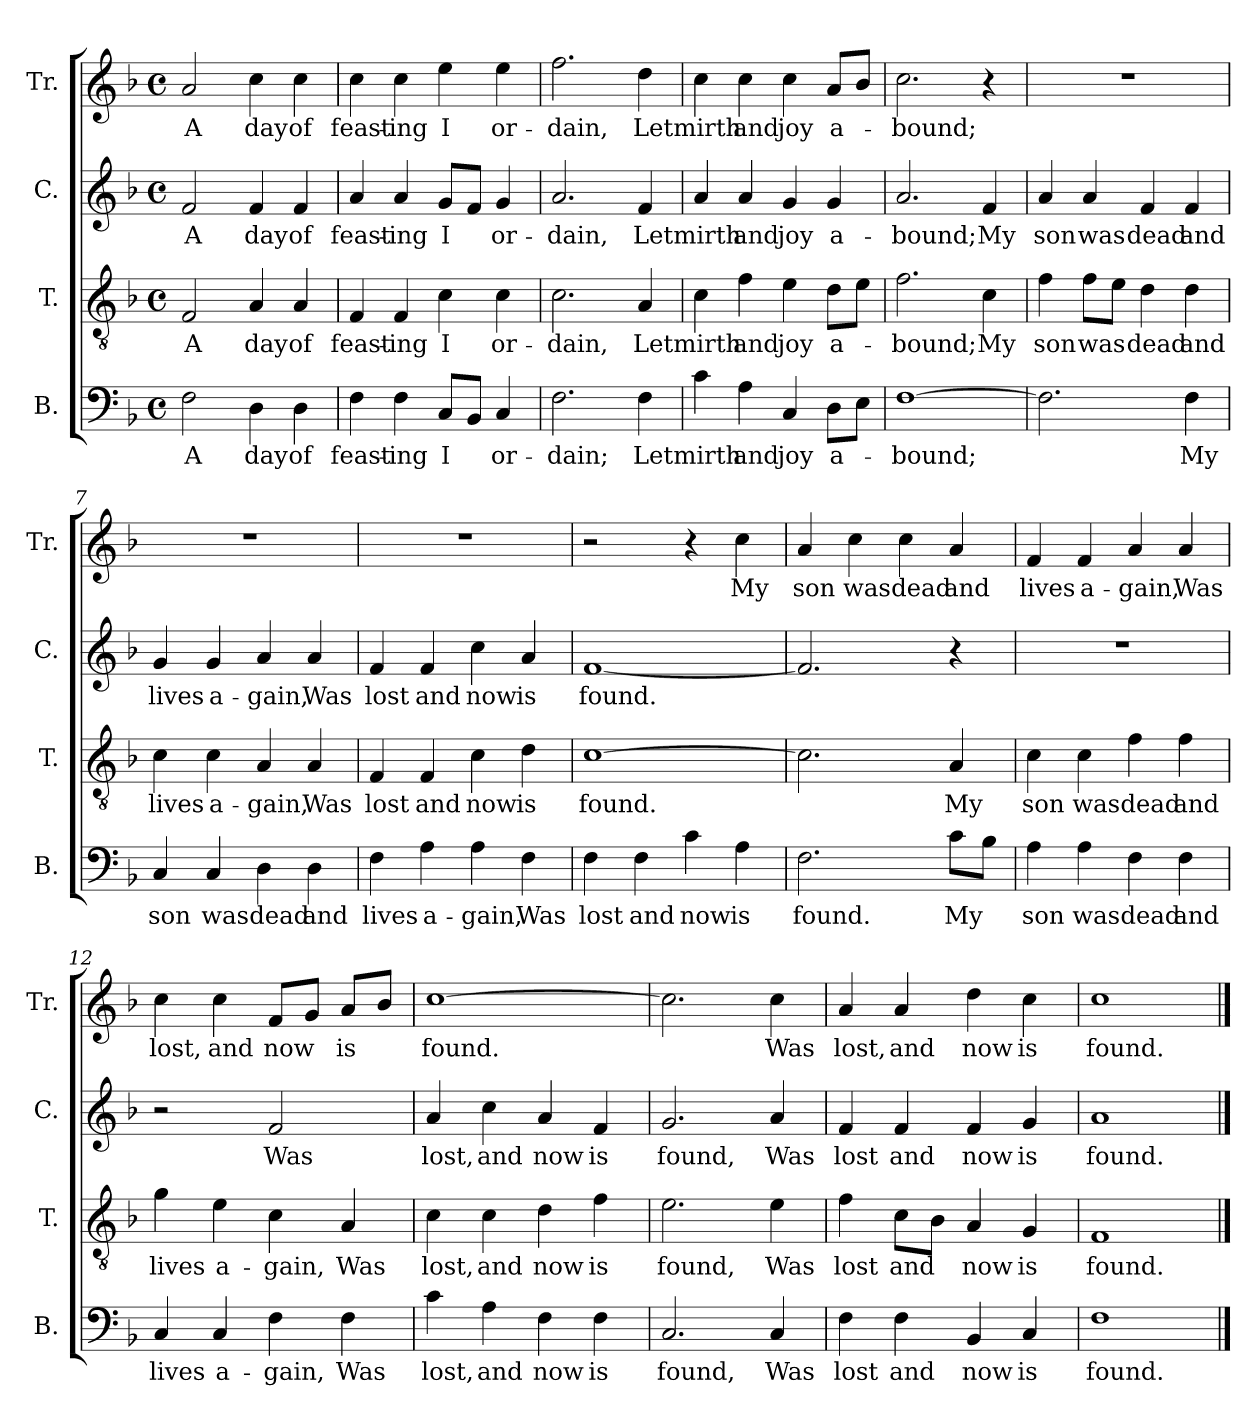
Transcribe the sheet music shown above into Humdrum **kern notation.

**kern	**text	**kern	**text	**kern	**text	**kern	**text
*part4	*part4	*part3	*part3	*part2	*part2	*part1	*part1
*staff4	*staff4	*staff3	*staff3	*staff2	*staff2	*staff1	*staff1
*I"B.	*	*I"T.	*	*I"C.	*	*I"Tr.	*
*I'B.	*	*I'T.	*	*I'C.	*	*I'Tr.	*
*clefF4	*	*clefGv2	*	*clefG2	*	*clefG2	*
*k[b-]	*	*k[b-]	*	*k[b-]	*	*k[b-]	*
*M4/4	*	*M4/4	*	*M4/4	*	*M4/4	*
*met(c)	*	*met(c)	*	*met(c)	*	*met(c)	*
*MM130	*	*MM130	*	*MM130	*	*MM130	*
=1	=1	=1	=1	=1	=1	=1	=1
!	!LO:LY:b	!	!LO:LY:b	!	!LO:LY:b	!	!LO:LY:b
2F\	A	2F/	A	2f/	A	2a/	A
!	!LO:LY:b	!	!LO:LY:b	!	!LO:LY:b	!	!LO:LY:b
4D\	day	4A/	day	4f/	day	4cc\	day
!	!LO:LY:b	!	!LO:LY:b	!	!LO:LY:b	!	!LO:LY:b
4D\	of	4A/	of	4f/	of	4cc\	of
=2	=2	=2	=2	=2	=2	=2	=2
!	!LO:LY:b	!	!LO:LY:b	!	!LO:LY:b	!	!LO:LY:b
4F\	feast-	4F/	feast-	4a/	feast-	4cc\	feast-
!	!LO:LY:b	!	!LO:LY:b	!	!LO:LY:b	!	!LO:LY:b
4F\	-ing	4F/	-ing	4a/	-ing	4cc\	-ing
!	!LO:LY:b	!	!LO:LY:b	!	!LO:LY:b	!	!LO:LY:b
8C/L	I	4c\	I	8g/L	I	4ee\	I
8BB-/J	.	.	.	8f/J	.	.	.
!	!LO:LY:b	!	!LO:LY:b	!	!LO:LY:b	!	!LO:LY:b
4C/	or-	4c\	or-	4g/	or-	4ee\	or-
=3	=3	=3	=3	=3	=3	=3	=3
!	!LO:LY:b	!	!LO:LY:b	!	!LO:LY:b	!	!LO:LY:b
2.F\	-dain;	2.c\	-dain,	2.a/	-dain,	2.ff\	-dain,
!	!LO:LY:b	!	!LO:LY:b	!	!LO:LY:b	!	!LO:LY:b
4F\	Let	4A/	Let	4f/	Let	4dd\	Let
=4	=4	=4	=4	=4	=4	=4	=4
!	!LO:LY:b	!	!LO:LY:b	!	!LO:LY:b	!	!LO:LY:b
4c\	mirth	4c\	mirth	4a/	mirth	4cc\	mirth
!	!LO:LY:b	!	!LO:LY:b	!	!LO:LY:b	!	!LO:LY:b
4A\	and	4f\	and	4a/	and	4cc\	and
!	!LO:LY:b	!	!LO:LY:b	!	!LO:LY:b	!	!LO:LY:b
4C/	joy	4e\	joy	4g/	joy	4cc\	joy
!	!LO:LY:b	!	!LO:LY:b	!	!LO:LY:b	!	!LO:LY:b
8D\L	a-	8d\L	a-	4g/	a-	8a/L	a-
8E\J	.	8e\J	.	.	.	8b-/J	.
=5	=5	=5	=5	=5	=5	=5	=5
!	!LO:LY:b	!	!LO:LY:b	!	!LO:LY:b	!	!LO:LY:b
[1F	-bound;	2.f\	-bound;	2.a/	-bound;	2.cc\	-bound;
!	!	!	!LO:LY:b	!	!LO:LY:b	!	!
.	.	4c\	My	4f/	My	4r	.
=6	=6	=6	=6	=6	=6	=6	=6
!	!	!	!LO:LY:b	!	!LO:LY:b	!	!
2.F\]	.	4f\	son	4a/	son	1r	.
!	!	!	!LO:LY:b	!	!LO:LY:b	!	!
.	.	8f\L	was	4a/	was	.	.
.	.	8e\J	.	.	.	.	.
!	!	!	!LO:LY:b	!	!LO:LY:b	!	!
.	.	4d\	dead	4f/	dead	.	.
!	!LO:LY:b	!	!LO:LY:b	!	!LO:LY:b	!	!
4F\	My	4d\	and	4f/	and	.	.
=7	=7	=7	=7	=7	=7	=7	=7
!	!LO:LY:b	!	!LO:LY:b	!	!LO:LY:b	!	!
4C/	son	4c\	lives	4g/	lives	1r	.
!	!LO:LY:b	!	!LO:LY:b	!	!LO:LY:b	!	!
4C/	was	4c\	a-	4g/	a-	.	.
!	!LO:LY:b	!	!LO:LY:b	!	!LO:LY:b	!	!
4D\	dead	4A/	-gain,	4a/	-gain,	.	.
!	!LO:LY:b	!	!LO:LY:b	!	!LO:LY:b	!	!
4D\	and	4A/	Was	4a/	Was	.	.
!!LO:LB:g=z
=8	=8	=8	=8	=8	=8	=8	=8
!	!LO:LY:b	!	!LO:LY:b	!	!LO:LY:b	!	!
4F\	lives	4F/	lost	4f/	lost	1r	.
!	!LO:LY:b	!	!LO:LY:b	!	!LO:LY:b	!	!
4A\	a-	4F/	and	4f/	and	.	.
!	!LO:LY:b	!	!LO:LY:b	!	!LO:LY:b	!	!
4A\	-gain,	4c\	now	4cc\	now	.	.
!	!LO:LY:b	!	!LO:LY:b	!	!LO:LY:b	!	!
4F\	Was	4d\	is	4a/	is	.	.
=9	=9	=9	=9	=9	=9	=9	=9
!	!LO:LY:b	!	!LO:LY:b	!	!LO:LY:b	!	!
4F\	lost	[1c	found.	[1f	found.	2r	.
!	!LO:LY:b	!	!	!	!	!	!
4F\	and	.	.	.	.	.	.
!	!LO:LY:b	!	!	!	!	!	!
4c\	now	.	.	.	.	4r	.
!	!LO:LY:b	!	!	!	!	!	!LO:LY:b
4A\	is	.	.	.	.	4cc\	My
=10	=10	=10	=10	=10	=10	=10	=10
!	!LO:LY:b	!	!	!	!	!	!LO:LY:b
2.F\	found.	2.c\]	.	2.f/]	.	4a/	son
!	!	!	!	!	!	!	!LO:LY:b
.	.	.	.	.	.	4cc\	was
!	!	!	!	!	!	!	!LO:LY:b
.	.	.	.	.	.	4cc\	dead
!	!LO:LY:b	!	!LO:LY:b	!	!	!	!LO:LY:b
8c\L	My	4A/	My	4r	.	4a/	and
8B-\J	.	.	.	.	.	.	.
=11	=11	=11	=11	=11	=11	=11	=11
!	!LO:LY:b	!	!LO:LY:b	!	!	!	!LO:LY:b
4A\	son	4c\	son	1r	.	4f/	lives
!	!LO:LY:b	!	!LO:LY:b	!	!	!	!LO:LY:b
4A\	was	4c\	was	.	.	4f/	a-
!	!LO:LY:b	!	!LO:LY:b	!	!	!	!LO:LY:b
4F\	dead	4f\	dead	.	.	4a/	-gain,
!	!LO:LY:b	!	!LO:LY:b	!	!	!	!LO:LY:b
4F\	and	4f\	and	.	.	4a/	Was
=12	=12	=12	=12	=12	=12	=12	=12
!	!LO:LY:b	!	!LO:LY:b	!	!	!	!LO:LY:b
4C/	lives	4g\	lives	2r	.	4cc\	lost,
!	!LO:LY:b	!	!LO:LY:b	!	!	!	!LO:LY:b
4C/	a-	4e\	a-	.	.	4cc\	and
!	!LO:LY:b	!	!LO:LY:b	!	!LO:LY:b	!	!LO:LY:b
4F\	-gain,	4c\	-gain,	2f/	Was	8f/L	now
.	.	.	.	.	.	8g/J	.
!	!LO:LY:b	!	!LO:LY:b	!	!	!	!LO:LY:b
4F\	Was	4A/	Was	.	.	8a/L	is
.	.	.	.	.	.	8b-/J	.
!!LO:LB:g=z
=13	=13	=13	=13	=13	=13	=13	=13
!	!LO:LY:b	!	!LO:LY:b	!	!LO:LY:b	!	!LO:LY:b
4c\	lost,	4c\	lost,	4a/	lost,	[1cc	found.
!	!LO:LY:b	!	!LO:LY:b	!	!LO:LY:b	!	!
4A\	and	4c\	and	4cc\	and	.	.
!	!LO:LY:b	!	!LO:LY:b	!	!LO:LY:b	!	!
4F\	now	4d\	now	4a/	now	.	.
!	!LO:LY:b	!	!LO:LY:b	!	!LO:LY:b	!	!
4F\	is	4f\	is	4f/	is	.	.
=14	=14	=14	=14	=14	=14	=14	=14
!	!LO:LY:b	!	!LO:LY:b	!	!LO:LY:b	!	!
2.C/	found,	2.e\	found,	2.g/	found,	2.cc\]	.
!	!LO:LY:b	!	!LO:LY:b	!	!LO:LY:b	!	!LO:LY:b
4C/	Was	4e\	Was	4a/	Was	4cc\	Was
=15	=15	=15	=15	=15	=15	=15	=15
!	!LO:LY:b	!	!LO:LY:b	!	!LO:LY:b	!	!LO:LY:b
4F\	lost	4f\	lost	4f/	lost	4a/	lost,
!	!LO:LY:b	!	!LO:LY:b	!	!LO:LY:b	!	!LO:LY:b
4F\	and	8c\L	and	4f/	and	4a/	and
.	.	8B-\J	.	.	.	.	.
!	!LO:LY:b	!	!LO:LY:b	!	!LO:LY:b	!	!LO:LY:b
4BB-/	now	4A/	now	4f/	now	4dd\	now
!	!LO:LY:b	!	!LO:LY:b	!	!LO:LY:b	!	!LO:LY:b
4C/	is	4G/	is	4g/	is	4cc\	is
=16	=16	=16	=16	=16	=16	=16	=16
!	!LO:LY:b	!	!LO:LY:b	!	!LO:LY:b	!	!LO:LY:b
1F	found.	1F	found.	1a	found.	1cc	found.
==	==	==	==	==	==	==	==
*-	*-	*-	*-	*-	*-	*-	*-
